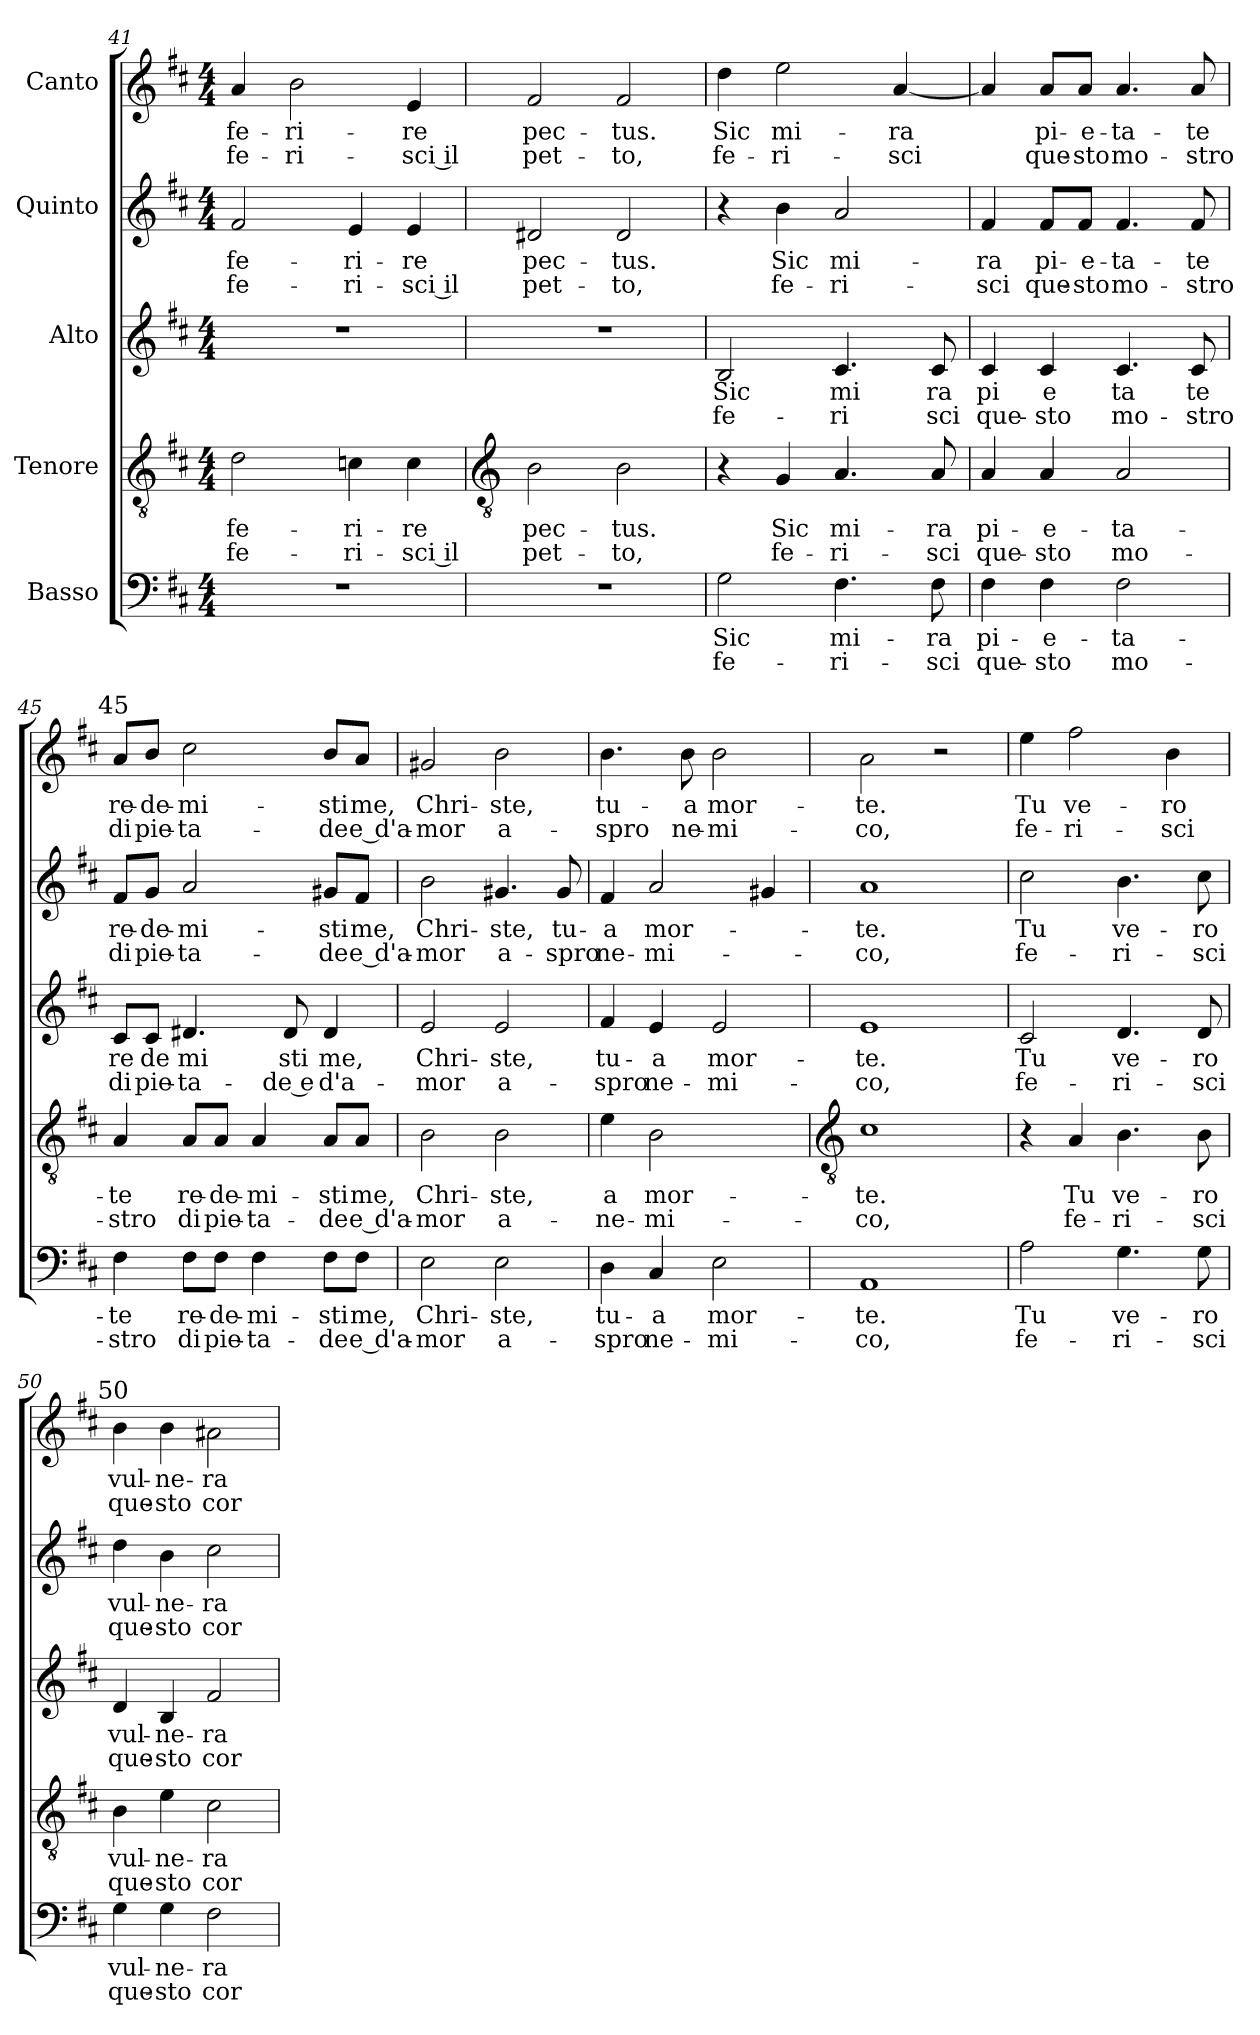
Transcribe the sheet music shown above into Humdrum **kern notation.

**kern	**text	**text	**kern	**text	**text	**kern	**text	**text	**kern	**text	**text	**kern	**text	**text
*part5	*part5	*part5	*part4	*part4	*part4	*part3	*part3	*part3	*part2	*part2	*part2	*part1	*part1	*part1
*staff5	*staff5	*staff5	*staff4	*staff4	*staff4	*staff3	*staff3	*staff3	*staff2	*staff2	*staff2	*staff1	*staff1	*staff1
*I"Basso	*	*	*I"Tenore	*	*	*I"Alto	*	*	*I"Quinto	*	*	*I"Canto	*	*
*clefF4	*	*	*clefGv2	*	*	*clefG2	*	*	*clefG2	*	*	*clefG2	*	*
*k[f#c#]	*	*	*k[f#c#]	*	*	*k[f#c#]	*	*	*k[f#c#]	*	*	*k[f#c#]	*	*
*D:	*	*	*D:	*	*	*D:	*	*	*D:	*	*	*D:	*	*
*M4/4	*	*	*M4/4	*	*	*M4/4	*	*	*M4/4	*	*	*M4/4	*	*
=41	=41	=41	=41	=41	=41	=41	=41	=41	=41	=41	=41	=41	=41	=41
!	!	!	!	!LO:LY:b	!LO:LY:b	!	!	!	!	!LO:LY:b	!LO:LY:b	!	!LO:LY:b	!LO:LY:b
1r	.	.	2d	fe-	-fe-	1r	.	.	2f#	fe-	-fe-	4a	fe-	-fe-
!	!	!	!	!	!	!	!	!	!	!	!	!	!LO:LY:b	!LO:LY:b
.	.	.	.	.	.	.	.	.	.	.	.	2b	-ri-	-ri-
!	!	!	!	!LO:LY:b	!LO:LY:b	!	!	!	!	!LO:LY:b	!LO:LY:b	!	!	!
.	.	.	4cn	-ri-	-ri-	.	.	.	4e	-ri-	-ri-	.	.	.
!	!	!	!	!LO:LY:b	!LO:LY:b	!	!	!	!	!LO:LY:b	!LO:LY:b	!	!LO:LY:b	!LO:LY:b
.	.	.	4c	-re	sci il	.	.	.	4e	-re	sci il	4e	-re	sci il
!!LO:LB:g=z
=42	=42	=42	=42	=42	=42	=42	=42	=42	=42	=42	=42	=42	=42	=42
*	*	*	*clefGv2	*	*	*	*	*	*	*	*	*	*	*
!	!	!	!	!LO:LY:b	!LO:LY:b	!	!	!	!	!LO:LY:b	!LO:LY:b	!	!LO:LY:b	!LO:LY:b
1r	.	.	2B	pec-	-pet-	1r	.	.	2d#X	pec-	-pet-	2f#	pec-	-pet-
!	!	!	!	!LO:LY:b	!LO:LY:b	!	!	!	!	!LO:LY:b	!LO:LY:b	!	!LO:LY:b	!LO:LY:b
.	.	.	2B	-tus.	to,	.	.	.	2d#	-tus.	to,	2f#	-tus.	to,
=43	=43	=43	=43	=43	=43	=43	=43	=43	=43	=43	=43	=43	=43	=43
!	!LO:LY:b	!LO:LY:b	!	!	!	!	!LO:LY:b	!LO:LY:b	!	!	!	!	!LO:LY:b	!LO:LY:b
2G	Sic	fe-	4r	.	.	2B	Sic	fe-	4r	.	.	4dd	Sic	fe-
!	!	!	!	!LO:LY:b	!LO:LY:b	!	!	!	!	!LO:LY:b	!LO:LY:b	!	!LO:LY:b	!LO:LY:b
.	.	.	4G	Sic	fe-	.	.	.	4b	Sic	fe-	2ee	-mi-	-ri-
!	!LO:LY:b	!LO:LY:b	!	!LO:LY:b	!LO:LY:b	!	!LO:LY:b	!LO:LY:b	!	!LO:LY:b	!LO:LY:b	!	!	!
4.F#	-mi-	-ri-	4.A	-mi-	-ri-	4.c#	-mi	ri	2a	-mi-	-ri-	.	.	.
!	!	!	!	!	!	!	!	!	!	!	!	!	!LO:LY:b	!LO:LY:b
.	.	.	.	.	.	.	.	.	.	.	.	[4a	-ra	sci
!	!LO:LY:b	!LO:LY:b	!	!LO:LY:b	!LO:LY:b	!	!LO:LY:b	!LO:LY:b	!	!	!	!	!	!
8F#	-ra	sci	8A	-ra	sci	8c#	ra	sci	.	.	.	.	.	.
=44	=44	=44	=44	=44	=44	=44	=44	=44	=44	=44	=44	=44	=44	=44
!	!LO:LY:b	!LO:LY:b	!	!LO:LY:b	!LO:LY:b	!	!LO:LY:b	!LO:LY:b	!	!LO:LY:b	!LO:LY:b	!	!	!
4F#	pi-	-que-	4A	pi-	-que-	4c#	pi	que-	4f#	-ra	sci	4a]	.	.
!	!LO:LY:b	!LO:LY:b	!	!LO:LY:b	!LO:LY:b	!	!LO:LY:b	!LO:LY:b	!	!LO:LY:b	!LO:LY:b	!	!LO:LY:b	!LO:LY:b
4F#	-e-	-sto	4A	-e-	-sto	4c#	-e	sto	8f#/L	pi-	-que-	8a/L	pi-	-que-
!	!	!	!	!	!	!	!	!	!	!LO:LY:b	!LO:LY:b	!	!LO:LY:b	!LO:LY:b
.	.	.	.	.	.	.	.	.	8f#/J	-e-	-sto	8a/J	-e-	-sto
!	!LO:LY:b	!LO:LY:b	!	!LO:LY:b	!LO:LY:b	!	!LO:LY:b	!LO:LY:b	!	!LO:LY:b	!LO:LY:b	!	!LO:LY:b	!LO:LY:b
2F#	ta-	-mo-	2A	ta-	-mo-	4.c#	ta	mo-	4.f#	ta-	-mo-	4.a	ta-	-mo-
!	!	!	!	!	!	!	!LO:LY:b	!LO:LY:b	!	!LO:LY:b	!LO:LY:b	!	!LO:LY:b	!LO:LY:b
.	.	.	.	.	.	8c#	-te	stro	8f#	-te	stro	8a	-te	stro
=45	=45	=45	=45	=45	=45	=45	=45	=45	=45	=45	=45	=45	=45	=45
!	!	!	!	!	!	!	!	!	!	!	!	!LO:TX:a:cj:t=45	!	!
!	!LO:LY:b	!LO:LY:b	!	!LO:LY:b	!LO:LY:b	!	!LO:LY:b	!LO:LY:b	!	!LO:LY:b	!LO:LY:b	!	!LO:LY:b	!LO:LY:b
4F#	-te	stro	4A	-te	stro	8c#/L	re	di	8f#/L	re-	-di	8a/L	re-	-di
!	!	!	!	!	!	!	!LO:LY:b	!LO:LY:b	!	!LO:LY:b	!LO:LY:b	!	!LO:LY:b	!LO:LY:b
.	.	.	.	.	.	8c#/J	de	pie-	8g/J	de-	-pie-	8b/J	de-	-pie-
!	!LO:LY:b	!LO:LY:b	!	!LO:LY:b	!LO:LY:b	!	!LO:LY:b	!LO:LY:b	!	!LO:LY:b	!LO:LY:b	!	!LO:LY:b	!LO:LY:b
8F#\L	re-	-di	8A/L	re-	-di	4.d#X	-mi	ta-	2a	-mi-	-ta-	2cc#	-mi-	-ta-
!	!LO:LY:b	!LO:LY:b	!	!LO:LY:b	!LO:LY:b	!	!	!	!	!	!	!	!	!
8F#\J	de-	-pie-	8A/J	de-	-pie-	.	.	.	.	.	.	.	.	.
!	!LO:LY:b	!LO:LY:b	!	!LO:LY:b	!LO:LY:b	!	!	!	!	!	!	!	!	!
4F#	-mi-	-ta-	4A	-mi-	-ta-	.	.	.	.	.	.	.	.	.
!	!	!	!	!	!	!	!LO:LY:b	!LO:LY:b	!	!	!	!	!	!
.	.	.	.	.	.	8d#	-sti	de e	.	.	.	.	.	.
!	!LO:LY:b	!LO:LY:b	!	!LO:LY:b	!LO:LY:b	!	!LO:LY:b	!LO:LY:b	!	!LO:LY:b	!LO:LY:b	!	!LO:LY:b	!LO:LY:b
8F#\L	-sti	de	8A/L	-sti	de	4d#	me,	d'a-	8g#X/L	-sti	de	8b/L	-sti	de
!	!LO:LY:b	!LO:LY:b	!	!LO:LY:b	!LO:LY:b	!	!	!	!	!LO:LY:b	!LO:LY:b	!	!LO:LY:b	!LO:LY:b
8F#\J	me,	e d'a-	8A/J	me,	e d'a-	.	.	.	8f#/J	me,	e d'a-	8a/J	me,	e d'a-
=46	=46	=46	=46	=46	=46	=46	=46	=46	=46	=46	=46	=46	=46	=46
!	!LO:LY:b	!LO:LY:b	!	!LO:LY:b	!LO:LY:b	!	!LO:LY:b	!LO:LY:b	!	!LO:LY:b	!LO:LY:b	!	!LO:LY:b	!LO:LY:b
2E	-Chri-	-mor	2B	-Chri-	-mor	2e	-Chri-	-mor	2b	-Chri-	-mor	2g#X	-Chri-	-mor
!	!LO:LY:b	!LO:LY:b	!	!LO:LY:b	!LO:LY:b	!	!LO:LY:b	!LO:LY:b	!	!LO:LY:b	!LO:LY:b	!	!LO:LY:b	!LO:LY:b
2E	ste,	a-	2B	ste,	a-	2e	ste,	a-	4.g#X	ste,	a-	2b	ste,	a-
!	!	!	!	!	!	!	!	!	!	!LO:LY:b	!LO:LY:b	!	!	!
.	.	.	.	.	.	.	.	.	8g#	-tu-	-spro	.	.	.
=47	=47	=47	=47	=47	=47	=47	=47	=47	=47	=47	=47	=47	=47	=47
!	!LO:LY:b	!LO:LY:b	!	!LO:LY:b	!LO:LY:b	!	!LO:LY:b	!LO:LY:b	!	!LO:LY:b	!LO:LY:b	!	!LO:LY:b	!LO:LY:b
4D	-tu-	-spro	4e	-a	ne-	4f#	-tu-	-spro	4f#	a	ne-	4.b	-tu-	-spro
!	!LO:LY:b	!LO:LY:b	!	!LO:LY:b	!LO:LY:b	!	!LO:LY:b	!LO:LY:b	!	!LO:LY:b	!LO:LY:b	!	!	!
4C#	a	ne-	2B	-mor-	-mi-	4e	a	ne-	2a	-mor-	-mi-	.	.	.
!	!	!	!	!	!	!	!	!	!	!	!	!	!LO:LY:b	!LO:LY:b
.	.	.	.	.	.	.	.	.	.	.	.	8b	a	ne-
!	!LO:LY:b	!LO:LY:b	!	!	!	!	!LO:LY:b	!LO:LY:b	!	!	!	!	!LO:LY:b	!LO:LY:b
2E	-mor-	-mi-	.	.	.	2e	-mor-	-mi-	.	.	.	2b	-mor-	-mi-
.	.	.	4ryy	.	.	.	.	.	4g#X	.	.	.	.	.
!!LO:LB:g=z
=48	=48	=48	=48	=48	=48	=48	=48	=48	=48	=48	=48	=48	=48	=48
*	*	*	*clefGv2	*	*	*	*	*	*	*	*	*	*	*
!	!LO:LY:b	!LO:LY:b	!	!LO:LY:b	!LO:LY:b	!	!LO:LY:b	!LO:LY:b	!	!LO:LY:b	!LO:LY:b	!	!LO:LY:b	!LO:LY:b
*	*	*	*	*	*	*	*	*	*	*	*	*^	*	*
1AA	-te.	co,	1c#	-te.	co,	1e	-te.	co,	1a	-te.	co,	2a\	2ryy	-te.	co,
.	.	.	.	.	.	.	.	.	.	.	.	2r	2ryy	.	.
=49	=49	=49	=49	=49	=49	=49	=49	=49	=49	=49	=49	=49	=49	=49	=49
!	!LO:LY:b	!LO:LY:b	!	!	!	!	!LO:LY:b	!LO:LY:b	!	!LO:LY:b	!LO:LY:b	!	!	!LO:LY:b	!LO:LY:b
2A	Tu	fe-	4r	.	.	2c#	Tu	fe-	2cc#	Tu	fe-	4ee\	2ryy	Tu	fe-
!	!	!	!	!LO:LY:b	!LO:LY:b	!	!	!	!	!	!	!	!	!LO:LY:b	!LO:LY:b
.	.	.	4A	Tu	fe-	.	.	.	.	.	.	2ff#\	.	-ve-	-ri-
!	!LO:LY:b	!LO:LY:b	!	!LO:LY:b	!LO:LY:b	!	!LO:LY:b	!LO:LY:b	!	!LO:LY:b	!LO:LY:b	!	!	!	!
4.G	-ve-	-ri-	4.B	-ve-	-ri-	4.d	-ve-	-ri-	4.b	-ve-	-ri-	.	2ryy	.	.
!	!	!	!	!	!	!	!	!	!	!	!	!	!	!LO:LY:b	!LO:LY:b
.	.	.	.	.	.	.	.	.	.	.	.	4b\	.	-ro	sci
!	!LO:LY:b	!LO:LY:b	!	!LO:LY:b	!LO:LY:b	!	!LO:LY:b	!LO:LY:b	!	!LO:LY:b	!LO:LY:b	!	!	!	!
8G	-ro	sci	8B	-ro	sci	8d	-ro	sci	8cc#	-ro	sci	.	.	.	.
=50	=50	=50	=50	=50	=50	=50	=50	=50	=50	=50	=50	=50	=50	=50	=50
!	!	!	!	!	!	!	!	!	!	!	!	!LO:TX:a:cj:t=50	!	!	!
!	!LO:LY:b	!LO:LY:b	!	!LO:LY:b	!LO:LY:b	!	!LO:LY:b	!LO:LY:b	!	!LO:LY:b	!LO:LY:b	!	!	!LO:LY:b	!LO:LY:b
4G	vul-	-que-	4B	vul-	-que-	4d	vul-	-que-	4dd	vul-	-que-	4b\	2ryy	vul-	-que-
!	!LO:LY:b	!LO:LY:b	!	!LO:LY:b	!LO:LY:b	!	!LO:LY:b	!LO:LY:b	!	!LO:LY:b	!LO:LY:b	!	!	!LO:LY:b	!LO:LY:b
4G	-ne-	-sto	4e	-ne-	-sto	4B	-ne-	-sto	4b	-ne-	-sto	4b\	.	-ne-	-sto
!	!LO:LY:b	!LO:LY:b	!	!LO:LY:b	!LO:LY:b	!	!LO:LY:b	!LO:LY:b	!	!LO:LY:b	!LO:LY:b	!	!	!LO:LY:b	!LO:LY:b
2F#	ra	cor	2c#	ra	cor	2f#	ra	cor	2cc#	ra	cor	2a#X\	2ryy	ra	cor
*	*	*	*	*	*	*	*	*	*	*	*	*v	*v	*	*
=	=	=	=	=	=	=	=	=	=	=	=	=	=	=
*-	*-	*-	*-	*-	*-	*-	*-	*-	*-	*-	*-	*-	*-	*-
